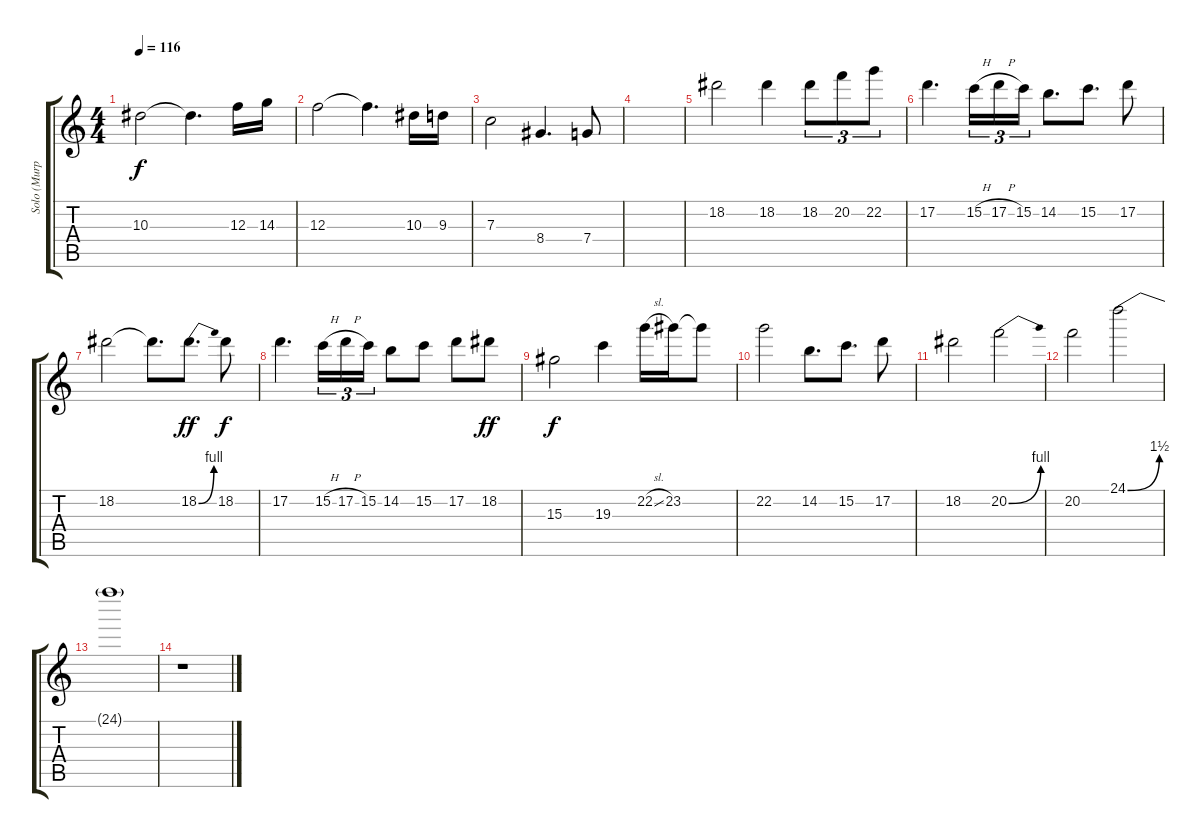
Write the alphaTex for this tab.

\track ("Solo (Murphy/Lendvay/Suzuki)" "Solo (Murp") {instrument overdrivenguitar}
\staff {score tabs}
\tuning (D4 A3 F3 C3 G2 C2) {hide}
\ts (4 4)
\tempo 116
\clef g2
\ks c
10.3.2{dy f} 10.3{t}.4{d} 12.3.16 14.3.16 |
12.3.2 12.3{t}.4{d} 10.3.16 9.3.16 |
7.3.2 8.4.4{d} 7.4.8 |
|
18.2.2 18.2.4 18.2.8{tu (3 2)} 20.2.8{tu (3 2)} 22.2.8{tu (3 2)} |
17.2.4{d} 15.2{h}.16{tu (3 2)} 17.2{h}.16{tu (3 2)} 15.2.16{tu (3 2)} 14.2.8{d} 15.2.8{d} 17.2.8 |
18.2.2 18.2{t}.8{d} 18.2{be (bend 0 0 60 4)}.8{d dy ff} 18.2.8{dy f} |
17.2.4{d} 15.2{h}.16{tu (3 2)} 17.2{h}.16{tu (3 2)} 15.2.16{tu (3 2)} 14.2.8 15.2.8 17.2.8 18.2.8{dy ff} |
15.3.2{dy f} 19.3.4 22.2{sl}.16 23.2.16 23.2{t}.8 |
22.2.2 14.2.8{d} 15.2.8{d} 17.2.8 |
18.2.2 20.2{be (bend 0 0 60 4)}.2 |
20.2.2 24.1{be (bend 0 0 60 6)}.2 |
24.1{t}.1 |
r.1
